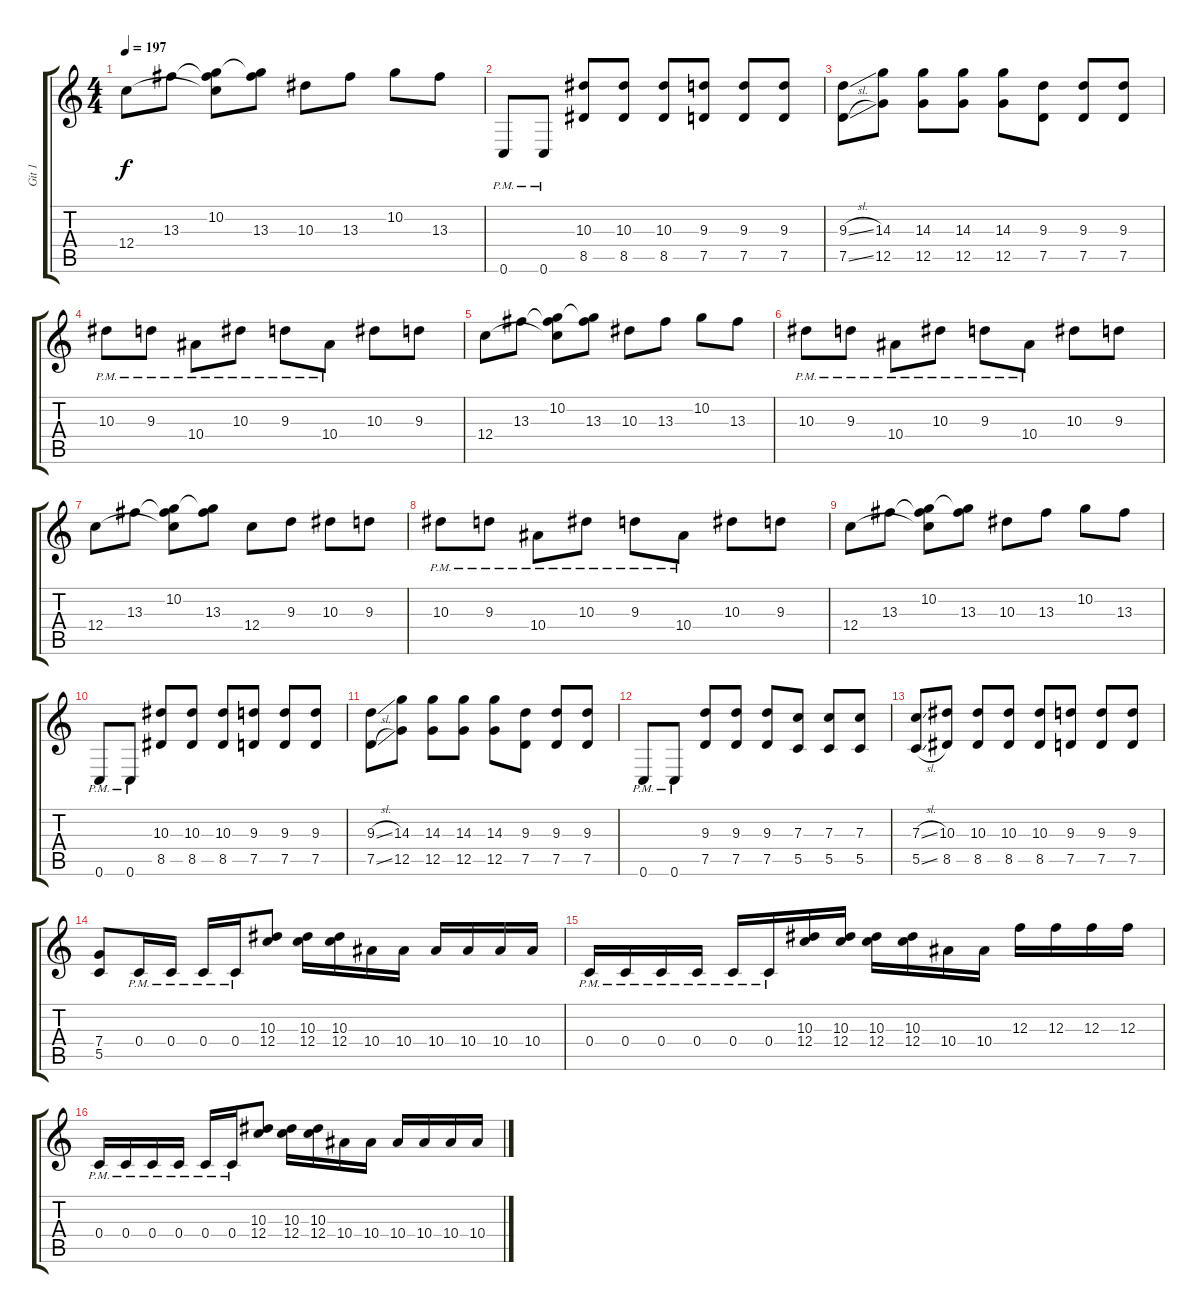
\track ("Git 1" "Git 1") {instrument distortionguitar}
\staff {score tabs}
\tuning (D4 A3 F3 C3 G2 C2) {hide}
\ts (4 4)
\tempo 197
\clef g2
\ks c
12.4.8{dy f} 13.3.8 (10.2 13.3{t} 12.4{t}).8 (10.2{t} 13.3).8 10.3.8 13.3.8 10.2.8 13.3.8 |
0.6{pm}.8 0.6{pm}.8 (10.3 8.5).8 (10.3 8.5).8 (10.3 8.5).8 (9.3 7.5).8 (9.3 7.5).8 (9.3 7.5).8 |
(9.3{sl} 7.5{sl}).8 (14.3 12.5).8 (14.3 12.5).8 (14.3 12.5).8 (14.3 12.5).8 (9.3 7.5).8 (9.3 7.5).8 (9.3 7.5).8 |
10.3{pm}.8 9.3{pm}.8 10.4{pm}.8 10.3{pm}.8 9.3{pm}.8 10.4{pm}.8 10.3.8 9.3.8 |
12.4.8 13.3.8 (10.2 13.3{t} 12.4{t}).8 (10.2{t} 13.3).8 10.3.8 13.3.8 10.2.8 13.3.8 |
10.3{pm}.8 9.3{pm}.8 10.4{pm}.8 10.3{pm}.8 9.3{pm}.8 10.4{pm}.8 10.3.8 9.3.8 |
12.4.8 13.3.8 (10.2 13.3{t} 12.4{t}).8 (10.2{t} 13.3).8 12.4.8 9.3.8 10.3.8 9.3.8 |
10.3{pm}.8 9.3{pm}.8 10.4{pm}.8 10.3{pm}.8 9.3{pm}.8 10.4{pm}.8 10.3.8 9.3.8 |
12.4.8 13.3.8 (10.2 13.3{t} 12.4{t}).8 (10.2{t} 13.3).8 10.3.8 13.3.8 10.2.8 13.3.8 |
0.6{pm}.8 0.6{pm}.8 (10.3 8.5).8 (10.3 8.5).8 (10.3 8.5).8 (9.3 7.5).8 (9.3 7.5).8 (9.3 7.5).8 |
(9.3{sl} 7.5{sl}).8 (14.3 12.5).8 (14.3 12.5).8 (14.3 12.5).8 (14.3 12.5).8 (9.3 7.5).8 (9.3 7.5).8 (9.3 7.5).8 |
0.6{pm}.8 0.6{pm}.8 (9.3 7.5).8 (9.3 7.5).8 (9.3 7.5).8 (7.3 5.5).8 (7.3 5.5).8 (7.3 5.5).8 |
(7.3{sl} 5.5{sl}).8 (10.3 8.5).8 (10.3 8.5).8 (10.3 8.5).8 (10.3 8.5).8 (9.3 7.5).8 (9.3 7.5).8 (9.3 7.5).8 |
(7.4 5.5).8 0.4{pm}.16 0.4{pm}.16 0.4{pm}.16 0.4{pm}.16 (10.3 12.4).8 (10.3 12.4).16 (10.3 12.4).16 10.4.16 10.4.16 10.4.16 10.4.16 10.4.16 10.4.16 |
0.4{pm}.16 0.4{pm}.16 0.4{pm}.16 0.4{pm}.16 0.4{pm}.16 0.4{pm}.16 (10.3 12.4).16 (10.3 12.4).16 (10.3 12.4).16 (10.3 12.4).16 10.4.16 10.4.16 12.3.16 12.3.16 12.3.16 12.3.16 |
0.4{pm}.16 0.4{pm}.16 0.4{pm}.16 0.4{pm}.16 0.4{pm}.16 0.4{pm}.16 (10.3 12.4).8 (10.3 12.4).16 (10.3 12.4).16 10.4.16 10.4.16 10.4.16 10.4.16 10.4.16 10.4.16
